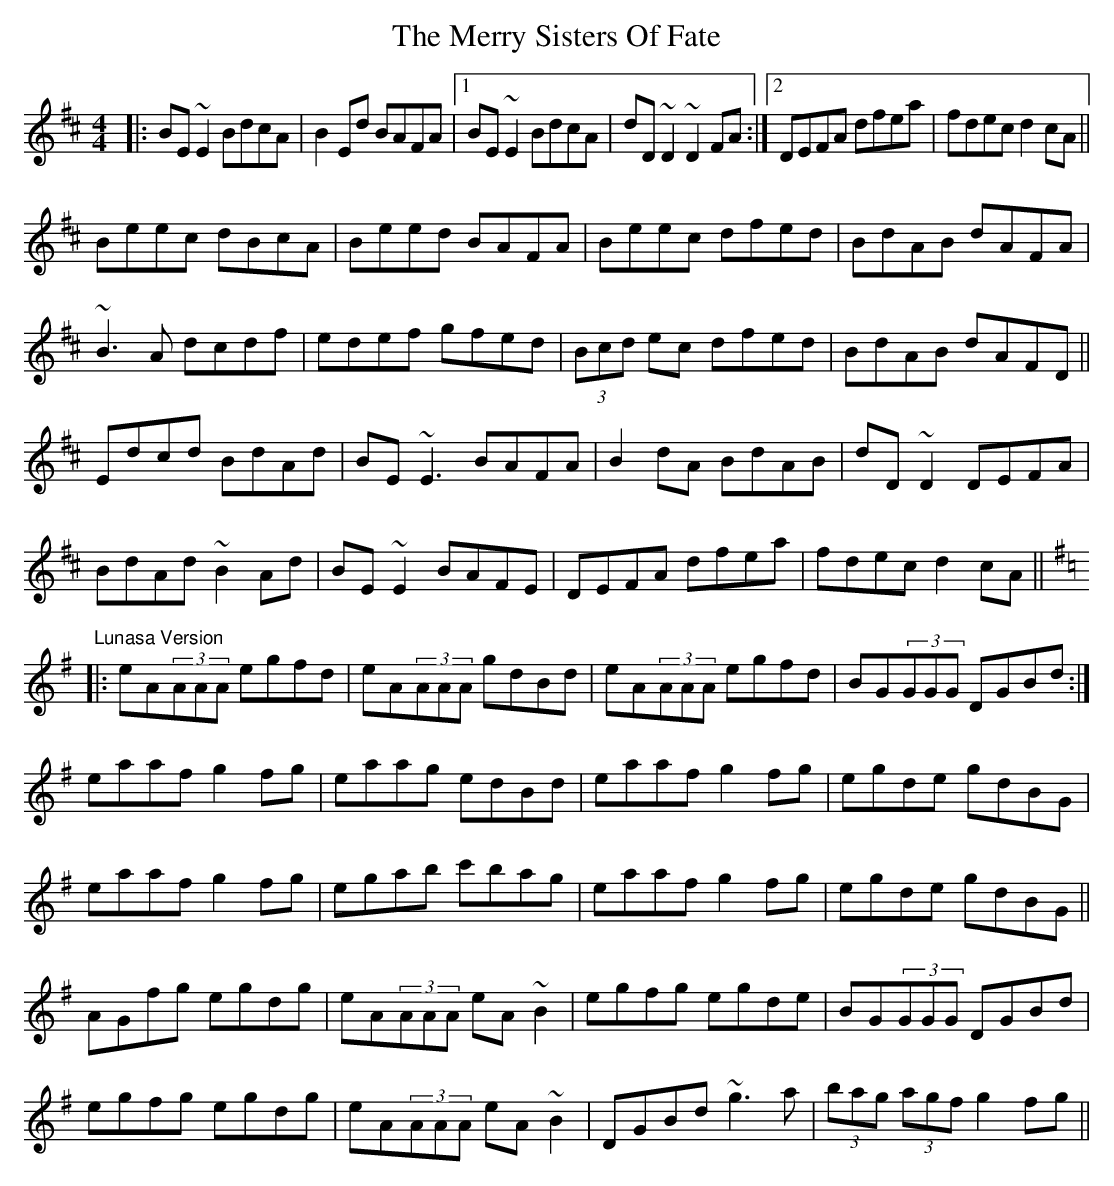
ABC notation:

X:1
T: The Merry Sisters Of Fate
M: 4/4
L: 1/8
K: Edor
|:BE~E2 BdcA|B2Ed BAFA|1 BE~E2 BdcA|dD~D2 ~D2FA:|2 DEFA dfea|fdec d2cA||
Beec dBcA|Beed BAFA|Beec dfed|BdAB dAFA|
~B3A dcdf|edef gfed|(3Bcd ec dfed|BdAB dAFD||
Edcd BdAd|BE~E3 BAFA|B2dA BdAB|dD~D2 DEFA|
BdAd ~B2Ad|BE~E2 BAFE|DEFA dfea|fdec d2cA||
"Lunasa Version"
K: Ador
|:eA(3AAA egfd|eA(3AAA gdBd|eA(3AAA egfd|BG(3GGG DGBd:|
eaaf g2 fg|eaag edBd|eaaf g2 fg|egde gdBG|
eaaf g2 fg|egab c'bag|eaaf g2 fg|egde gdBG||
AGfg egdg|eA(3AAA eA~B2|egfg egde|BG(3GGG DGBd|
egfg egdg|eA(3AAA eA~B2|DGBd ~g3a|(3bag (3agf g2 fg||
